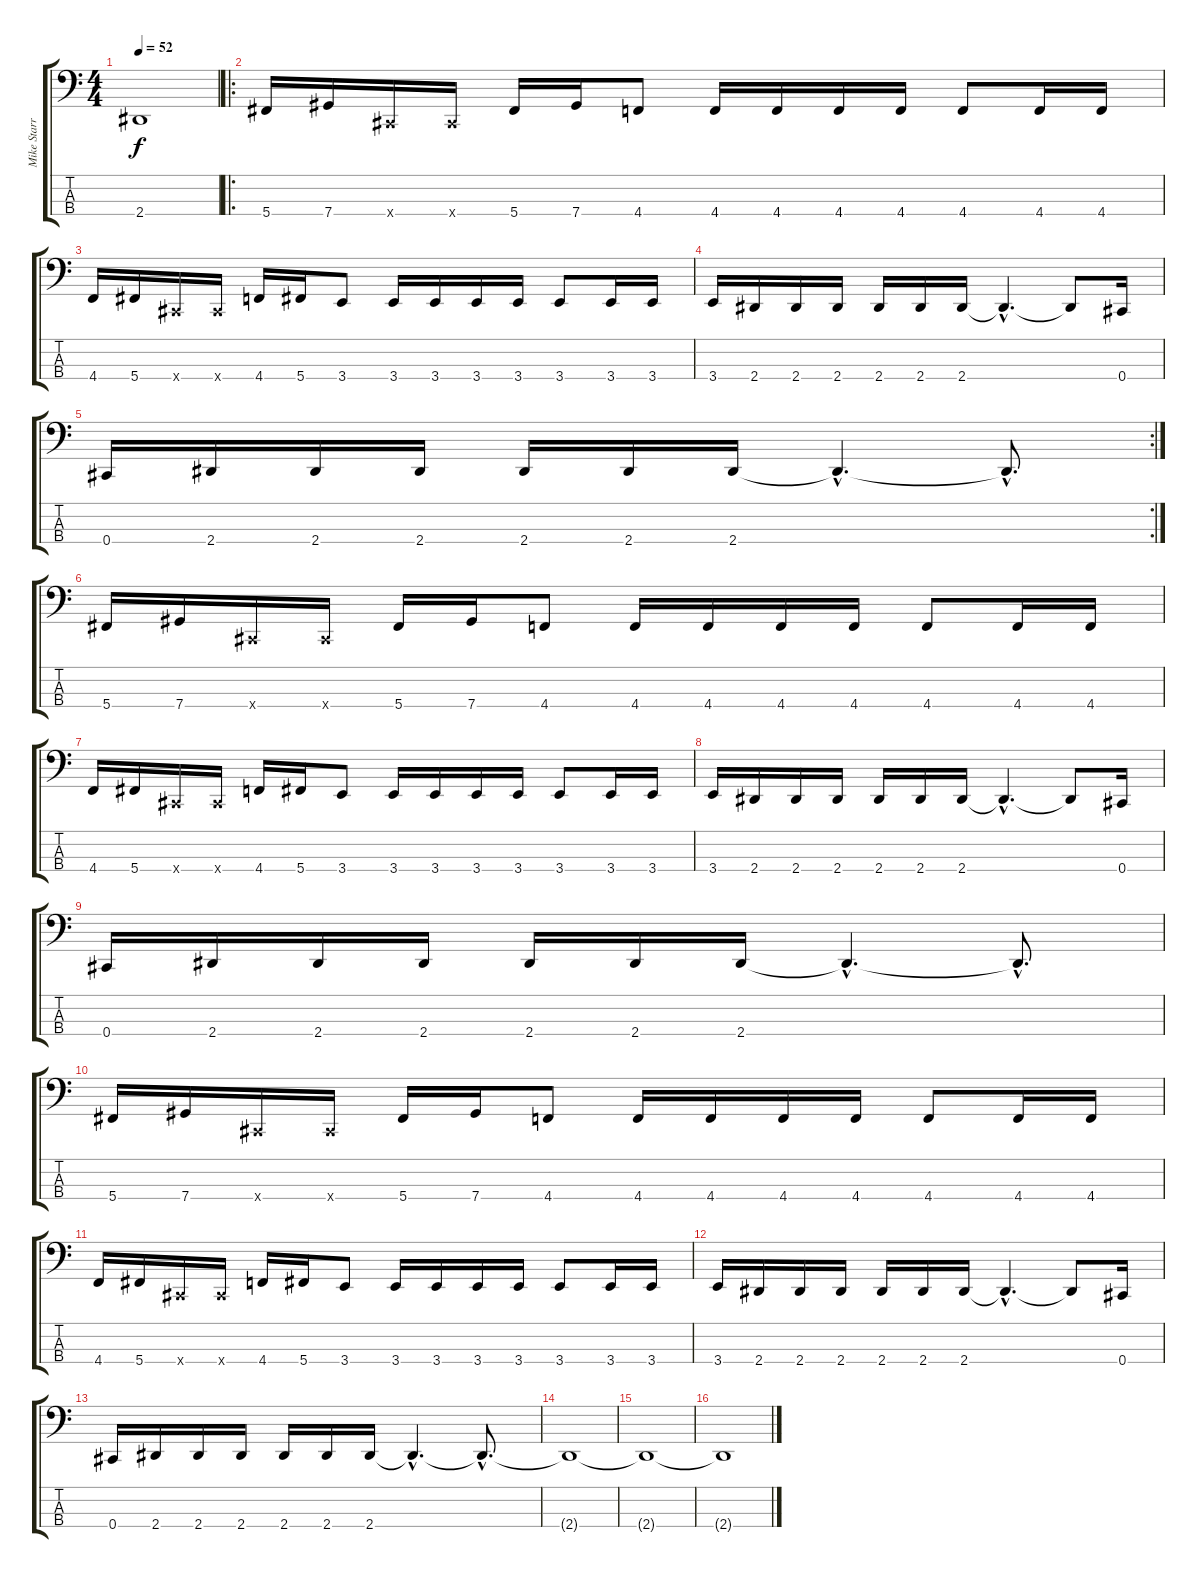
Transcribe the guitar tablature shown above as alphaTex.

\track ("Mike Starr" "Mike Starr") {instrument electricbasspick}
\staff {score tabs}
\tuning (Gb2 Db2 Ab1 Db1) {hide}
\ts (4 4)
\tempo 52
\clef f4
\ks c
2.4{t}.1{dy f} |
\ro
5.4.16 7.4.16 0.4{x}.16 0.4{x}.16 5.4.16 7.4.16 4.4.8 4.4.16 4.4.16 4.4.16 4.4.16 4.4.8 4.4.16 4.4.16 |
4.4.16 5.4.16 0.4{x}.16 0.4{x}.16 4.4.16 5.4.16 3.4.8 3.4.16 3.4.16 3.4.16 3.4.16 3.4.8 3.4.16 3.4.16 |
3.4.16 2.4.16 2.4.16 2.4.16 2.4.16 2.4.16 2.4.16 2.4{hac t}.4{d} 2.4{t}.8 0.4.16 |
\rc 2
0.4.16 2.4.16 2.4.16 2.4.16 2.4.16 2.4.16 2.4.16 2.4{hac t}.4{d} 2.4{hac t}.8{d} |
5.4.16 7.4.16 0.4{x}.16 0.4{x}.16 5.4.16 7.4.16 4.4.8 4.4.16 4.4.16 4.4.16 4.4.16 4.4.8 4.4.16 4.4.16 |
4.4.16 5.4.16 0.4{x}.16 0.4{x}.16 4.4.16 5.4.16 3.4.8 3.4.16 3.4.16 3.4.16 3.4.16 3.4.8 3.4.16 3.4.16 |
3.4.16 2.4.16 2.4.16 2.4.16 2.4.16 2.4.16 2.4.16 2.4{hac t}.4{d} 2.4{t}.8 0.4.16 |
0.4.16 2.4.16 2.4.16 2.4.16 2.4.16 2.4.16 2.4.16 2.4{hac t}.4{d} 2.4{hac t}.8{d} |
5.4.16 7.4.16 0.4{x}.16 0.4{x}.16 5.4.16 7.4.16 4.4.8 4.4.16 4.4.16 4.4.16 4.4.16 4.4.8 4.4.16 4.4.16 |
4.4.16 5.4.16 0.4{x}.16 0.4{x}.16 4.4.16 5.4.16 3.4.8 3.4.16 3.4.16 3.4.16 3.4.16 3.4.8 3.4.16 3.4.16 |
3.4.16 2.4.16 2.4.16 2.4.16 2.4.16 2.4.16 2.4.16 2.4{hac t}.4{d} 2.4{t}.8 0.4.16 |
0.4.16 2.4.16 2.4.16 2.4.16 2.4.16 2.4.16 2.4.16 2.4{hac t}.4{d} 2.4{hac t}.8{d} |
2.4{t}.1 |
2.4{t}.1 |
2.4{t}.1
